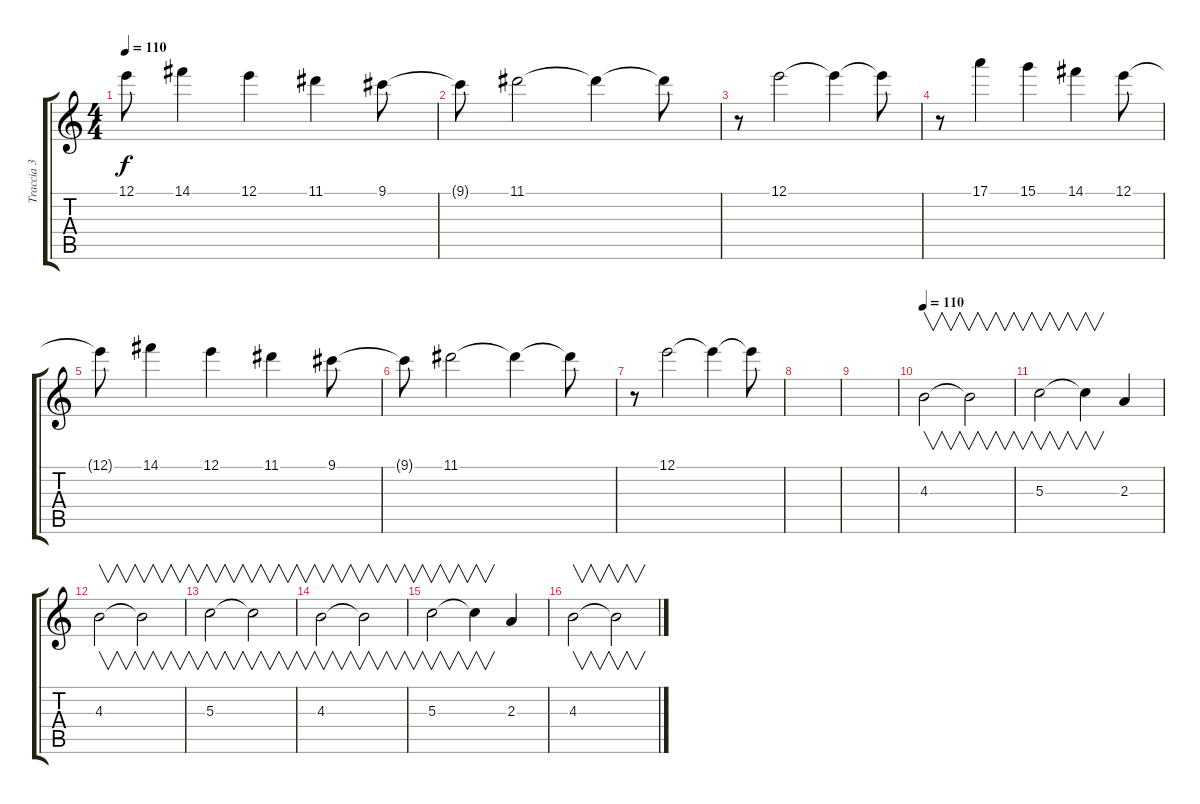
\track ("Traccia 3" "Traccia 3") {instrument contrabass}
\staff {score tabs}
\tuning (E4 B3 G3 D3 A2 E2) {hide}
\ts (4 4)
\tempo 110
\clef g2
\ks c
12.1{t}.8{dy f} 14.1.4 12.1.4 11.1.4 9.1.8 |
9.1{t}.8 11.1.2 11.1{t}.4 11.1{t}.8 |
r.8 12.1.2 12.1{t}.4 12.1{t}.8 |
r.8{volume 9 instrument brightacousticpiano} 17.1.4 15.1.4 14.1.4 12.1.8 |
12.1{t}.8 14.1.4 12.1.4 11.1.4 9.1.8 |
9.1{t}.8 11.1.2 11.1{t}.4 11.1{t}.8 |
r.8 12.1.2 12.1{t}.4 12.1{t}.8 |
|
|
\tempo 110
4.3.2{v instrument lead5charang} 4.3{t}.2{v} |
5.3.2{v} 5.3{t}.4{v} 2.3.4 |
4.3.2{v} 4.3{t}.2{v} |
5.3.2{v} 5.3{t}.2{v} |
4.3.2{v instrument lead5charang} 4.3{t}.2{v} |
5.3.2{v} 5.3{t}.4{v} 2.3.4 |
4.3.2{v} 4.3{t}.2{v}
